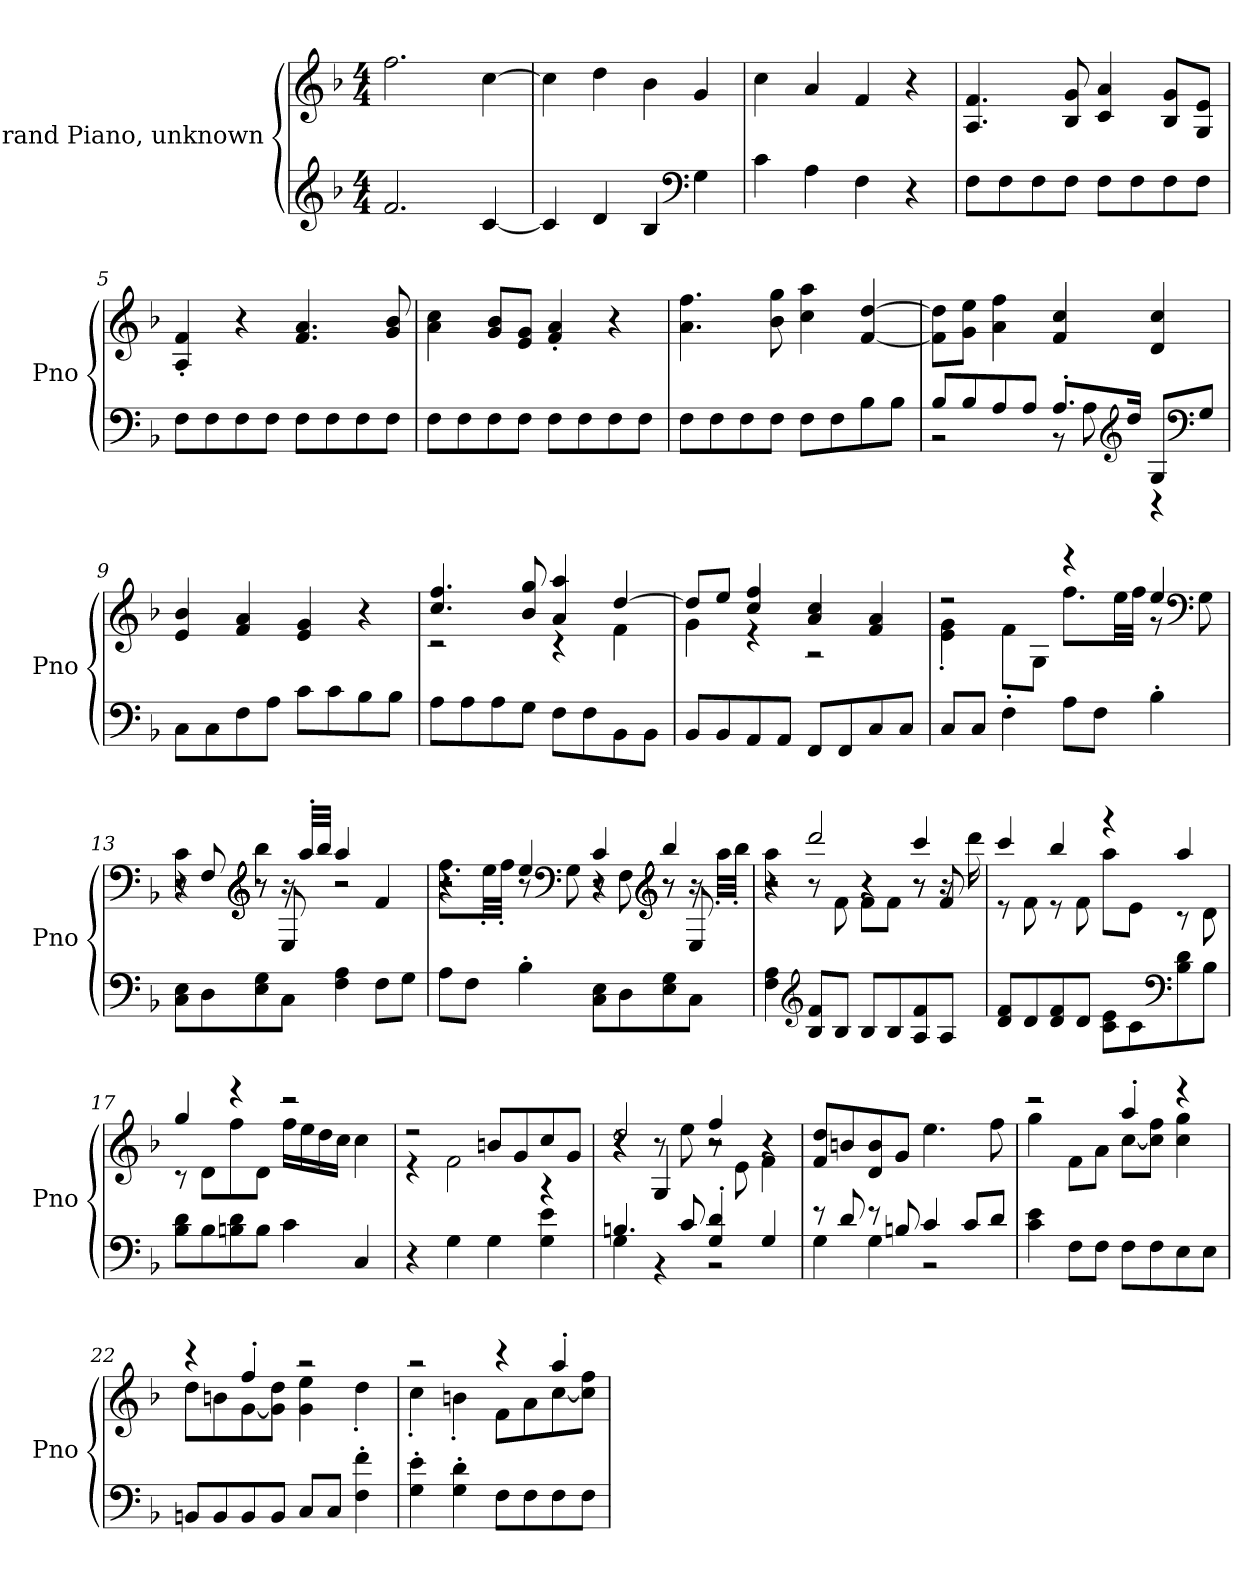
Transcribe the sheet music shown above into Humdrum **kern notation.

**kern	**kern
*part1	*part1
*staff2	*staff1
*I"Grand Piano, unknown	*
*I'Pno	*
*clefG2	*clefG2
*k[b-]	*k[b-]
*M4/4	*M4/4
*MM120	*MM120
=1	=1
2.f/	2.ff\
[4c/	[4cc\
=2	=2
4c/]	4cc\]
4d/	4dd\
4B-/	4b-\
*clefF4	*
4G\	4g/
=3	=3
4c\	4cc\
4A\	4a/
4F\	4f/
4r	4r
=4	=4
8F\L	4.A/ 4.f/
8F\	.
8F\	.
8F\J	8B-/ 8g/
8F\L	4c/ 4a/
8F\	.
8F\	8B-/ 8g/L
8F\J	8G/ 8e/J
=5	=5
8F\L	4A/' 4f/'
8F\	.
8F\	4r
8F\J	.
8F\L	4.f/ 4.a/
8F\	.
8F\	.
8F\J	8g/ 8b-/
=6	=6
8F\L	4a\ 4cc\
8F\	.
8F\	8g/ 8b-/L
8F\J	8e/ 8g/J
8F\L	4f/' 4a/'
8F\	.
8F\	4r
8F\J	.
!!LO:LB:g=z
=7	=7
8F\L	4.a\ 4.ff\
8F\	.
8F\	.
8F\J	8b-\ 8gg\
8F\L	4cc\ 4aa\
8F\	.
8B-\	[4f/ [4dd/
8B-\J	.
=8	=8
*^	*
8B-/L	2r	8f\] 8dd\]L
8B-/	.	8g\ 8ee\J
8A/	.	4a\ 4ff\
8A/J	.	.
8.A'/L	8r	4f/ 4cc/
.	8A\	.
*clefG2	*	*
16dd/Jk	.	.
8G/L	4r	4d/ 4cc/
*clefF4	*	*
8G/J	.	.
*v	*v	*
=9	=9
8C\L	4e/ 4b-/
8C\	.
8F\	4f/ 4a/
8A\J	.
8c\L	4e/ 4g/
8c\	.
8B-\	4r
8B-\J	.
=10	=10
*	*^
8A\L	4.cc/ 4.ff/	2r
8A\	.	.
8A\	.	.
8G\J	8b-/ 8gg/	.
8F\L	4a/ 4aa/	4r
8F\	.	.
8BB-\	[4dd/	4f\
8BB-\J	.	.
!!LO:LB:g=z	!!
=11	=11	=11
8BB-/L	8dd/L]	4g\
8BB-/	8ee/J	.
8AA/	4cc/ 4ff/	4r
8AA/J	.	.
8FF/L	4a/ 4cc/	2r
8FF/	.	.
8C/	4f/ 4a/	.
8C/J	.	.
=12	=12	=12
8C/L	2r	4e\' 4g\'
8C/J	.	.
4F'\	.	8f\L
.	.	8G\J
8A\L	4r	8.ff\L
8F\J	.	.
.	.	32ee\LL
.	.	32ff\JJJ
4B-'\	4ee/	8r
*	*clefF4	*
.	.	8G\
=13	=13	=13
*	*	*^
8C\ 8E\L	8r	4c\	4r
8D\	8F/	.	.
*	*clefG2	*	*
8E\ 8G\	8r	4bb-\	8r
8C\J	16r	.	8E/
.	32aa'/LLL	.	.
.	32bb-/JJJ	.	.
4F\ 4A\	4aa/	2r	2r
8F\L	4f/	.	.
8G\J	.	.	.
!!LO:LB:g=z	!!	!!
=14	=14	=14	=14
8A\L	4r	8.ff\L	2r
8F\J	.	.	.
.	.	32ee'\LL	.
.	.	32ff'\JJJ	.
4B-'\	4ee/	8r	.
*	*clefF4	*	*
.	.	8G\	.
8C\ 8E\L	4c/	8r	4r
8D\	.	8F\	.
*	*clefG2	*	*
8E\ 8G\	4bb-/	8r	8r
8C\J	.	16r	8E/
.	.	32aa'\LLL	.
.	.	32bb-'\JJJ	.
=15	=15	=15	=15
4F\ 4A\	4r	4aa\	2r
*clefG2	*	*	*
8B-/ 8f/L	2ddd/	8r	.
8B-/J	.	8f\	.
8B-/L	.	8f\L	4r
8B-/	.	8f\J	.
8A/ 8f/	4ccc/	8r	8r
8A/J	.	16r	8f/
.	.	16ddd\	.
*	*	*v	*v
=16	=16	=16
8d/ 8f/L	4ccc/	8r
8d/	.	8f\
8d/ 8f/	4bb-/	8r
8d/J	.	8f\
8c\ 8e\L	4r	8aa\L
8c\	.	8e\J
*clefF4	*	*
8B-\ 8d\	4aa/	8r
8B-\J	.	8d\
!!LO:LB:g=z	!!
=17	=17	=17
8B-\ 8d\L	4gg/	8r
8B-\	.	8d\L
8Bn\ 8d\	4r	8ff\
8B\J	.	8d\J
4c\	2r	16ff\LL
.	.	16ee\
.	.	16dd\
.	.	16cc\JJ
4C/	.	4cc\
=18	=18	=18
4r	2r	4r
4G\	.	2f\
4G\	8bn/L	.
.	8g/	.
4G\ 4e\	8cc/	4r
.	8g/J	.
=19	=19	=19
*^	*	*^
4.Bn/	4G\	2dd/	4r	4r
.	4r	.	8r	4G/
8c/	.	.	8ee\	.
4G/' 4d/'	2r	4ff/	8r	2r
.	.	.	8e\	.
4G/	.	4r	4f\	.
*	*	*v	*v	*v
=20	=20	=20
8r	4G\	8f/ 8dd/L
8d/	.	8bn/
8r	4G\	8d/ 8b/
8Bn/	.	8g/J
4c/	2r	4.ee\
8c/L	.	.
8d/J	.	8ff\
*v	*v	*
=21	=21
*	*^
4c\ 4e\	2r	4gg\
8F\L	.	8f\L
8F\J	.	8a\J
8F\L	4aa'/	[8cc\L
8F\	.	8cc\] 8ff\J
8E\	4r	4cc\ 4gg\
8E\J	.	.
!!LO:LB:g=z	!!
=22	=22	=22
8BBn/L	4r	8dd\L
8BB/	.	8bn\
8BB/	4ff'/	[8g\
8BB/J	.	8g\] 8dd\J
8C/L	2r	4g\ 4ee\
8C/J	.	.
4F\' 4f\'	.	4dd'\
=23	=23	=23
4G\' 4e\'	2r	4cc'\
4G\' 4d\'	.	4bn'\
8F\L	4r	8f\L
8F\	.	8a\
8F\	4aa'/	[8cc\
8F\J	.	8cc\] 8ff\J
*	*v	*v
=	=
*-	*-
